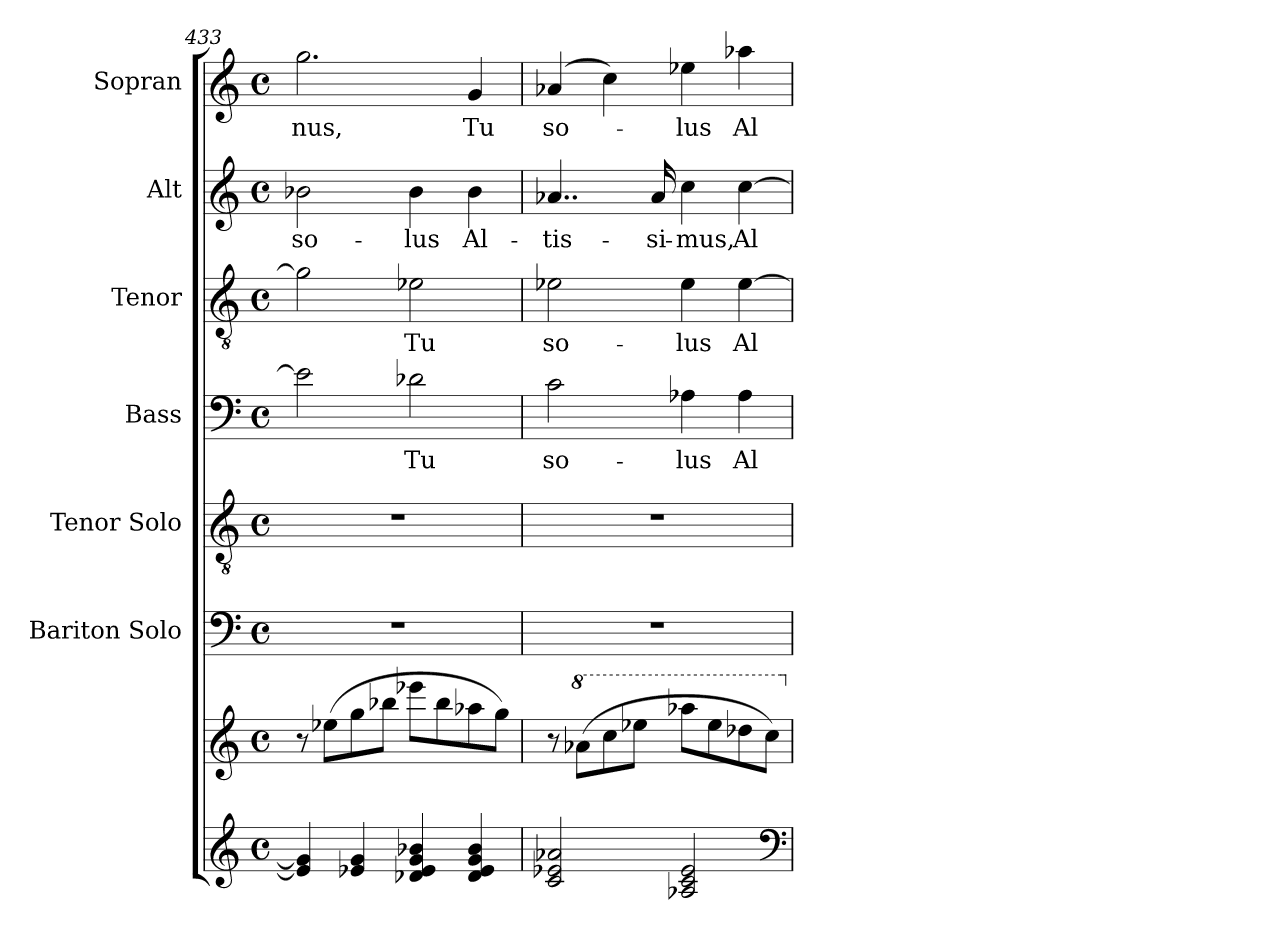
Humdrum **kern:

**kern	**kern	**kern	**kern	**kern	**text	**kern	**text	**kern	**text	**kern	**text
*part7	*part7	*part6	*part5	*part4	*part4	*part3	*part3	*part2	*part2	*part1	*part1
*staff8	*staff7	*staff6	*staff5	*staff4	*staff4	*staff3	*staff3	*staff2	*staff2	*staff1	*staff1
*	*	*I"Bariton Solo	*I"Tenor Solo	*I"Bass	*	*I"Tenor	*	*I"Alt	*	*I"Sopran	*
*	*	*	*	*I'B.	*	*I'T.	*	*I'A.	*	*I'S.	*
*clefG2	*clefG2	*clefF4	*clefGv2	*clefF4	*	*clefGv2	*	*clefG2	*	*clefG2	*
*k[]	*k[]	*k[]	*k[]	*k[]	*	*k[]	*	*k[]	*	*k[]	*
*C:	*C:	*C:	*C:	*C:	*	*C:	*	*C:	*	*C:	*
*M4/4	*M4/4	*M4/4	*M4/4	*M4/4	*	*M4/4	*	*M4/4	*	*M4/4	*
*met(c)	*met(c)	*met(c)	*met(c)	*met(c)	*	*met(c)	*	*met(c)	*	*met(c)	*
=433	=433	=433	=433	=433	=433	=433	=433	=433	=433	=433	=433
!	!	!	!	!	!	!	!	!	!LO:LY:b	!	!LO:LY:b
4e-/] 4g/]	8r	1r	1r	2e-\]	.	2g\]	.	2b-X\	so-	2.gg\	-nus,
.	(>8ee-X\L	.	.	.	.	.	.	.	.	.	.
4e-X/ 4g/	8gg\	.	.	.	.	.	.	.	.	.	.
.	8bb-X\J	.	.	.	.	.	.	.	.	.	.
!	!	!	!	!	!LO:LY:b	!	!LO:LY:b	!	!LO:LY:b	!	!
4d-X/ 4e-/ 4g/ 4b-X/	8eee-X\L	.	.	2d-X\	Tu	2e-X\	Tu	4b-\	-lus	.	.
.	8bb-\	.	.	.	.	.	.	.	.	.	.
!	!	!	!	!	!	!	!	!	!LO:LY:b	!	!LO:LY:b
4d-/ 4e-/ 4g/ 4b-/	8aa-X\	.	.	.	.	.	.	4b-\	Al-	4g/	Tu
.	8gg\J)	.	.	.	.	.	.	.	.	.	.
=434	=434	=434	=434	=434	=434	=434	=434	=434	=434	=434	=434
!	!	!	!	!	!LO:LY:b	!	!LO:LY:b	!	!LO:LY:b	!	!LO:LY:b
2c/ 2e-X/ 2a-X/	8r	1r	1r	2c\	so-	2e-X\	so-	4..a-X/	-tis-	(4a-X/	so-
*	*8va	*	*	*	*	*	*	*	*	*	*
.	(>8aa-X\L	.	.	.	.	.	.	.	.	.	.
.	8ccc\	.	.	.	.	.	.	.	.	4cc\)	.
.	8eee-X\J	.	.	.	.	.	.	.	.	.	.
!	!	!	!	!	!	!	!	!	!LO:LY:b	!	!
.	.	.	.	.	.	.	.	16a-/	-si-	.	.
!	!	!	!	!	!LO:LY:b	!	!LO:LY:b	!	!LO:LY:b	!	!LO:LY:b
2A-X/ 2c/ 2e-/	8aaa-X\L	.	.	4A-X\	-lus	4e-\	-lus	4cc\	-mus,	4ee-X\	-lus
.	8eee-\	.	.	.	.	.	.	.	.	.	.
!	!	!	!	!	!LO:LY:b	!	!LO:LY:b	!	!LO:LY:b	!	!LO:LY:b
.	8ddd-X\	.	.	4A-\	Al-	[4e-\	Al-	[4cc\	Al-	4aa-X\	Al-
.	8ccc\J)	.	.	.	.	.	.	.	.	.	.
*clefF4	*	*	*	*	*	*	*	*	*	*	*
*	*X8va	*	*	*	*	*	*	*	*	*	*
=	=	=	=	=	=	=	=	=	=	=	=
*-	*-	*-	*-	*-	*-	*-	*-	*-	*-	*-	*-
